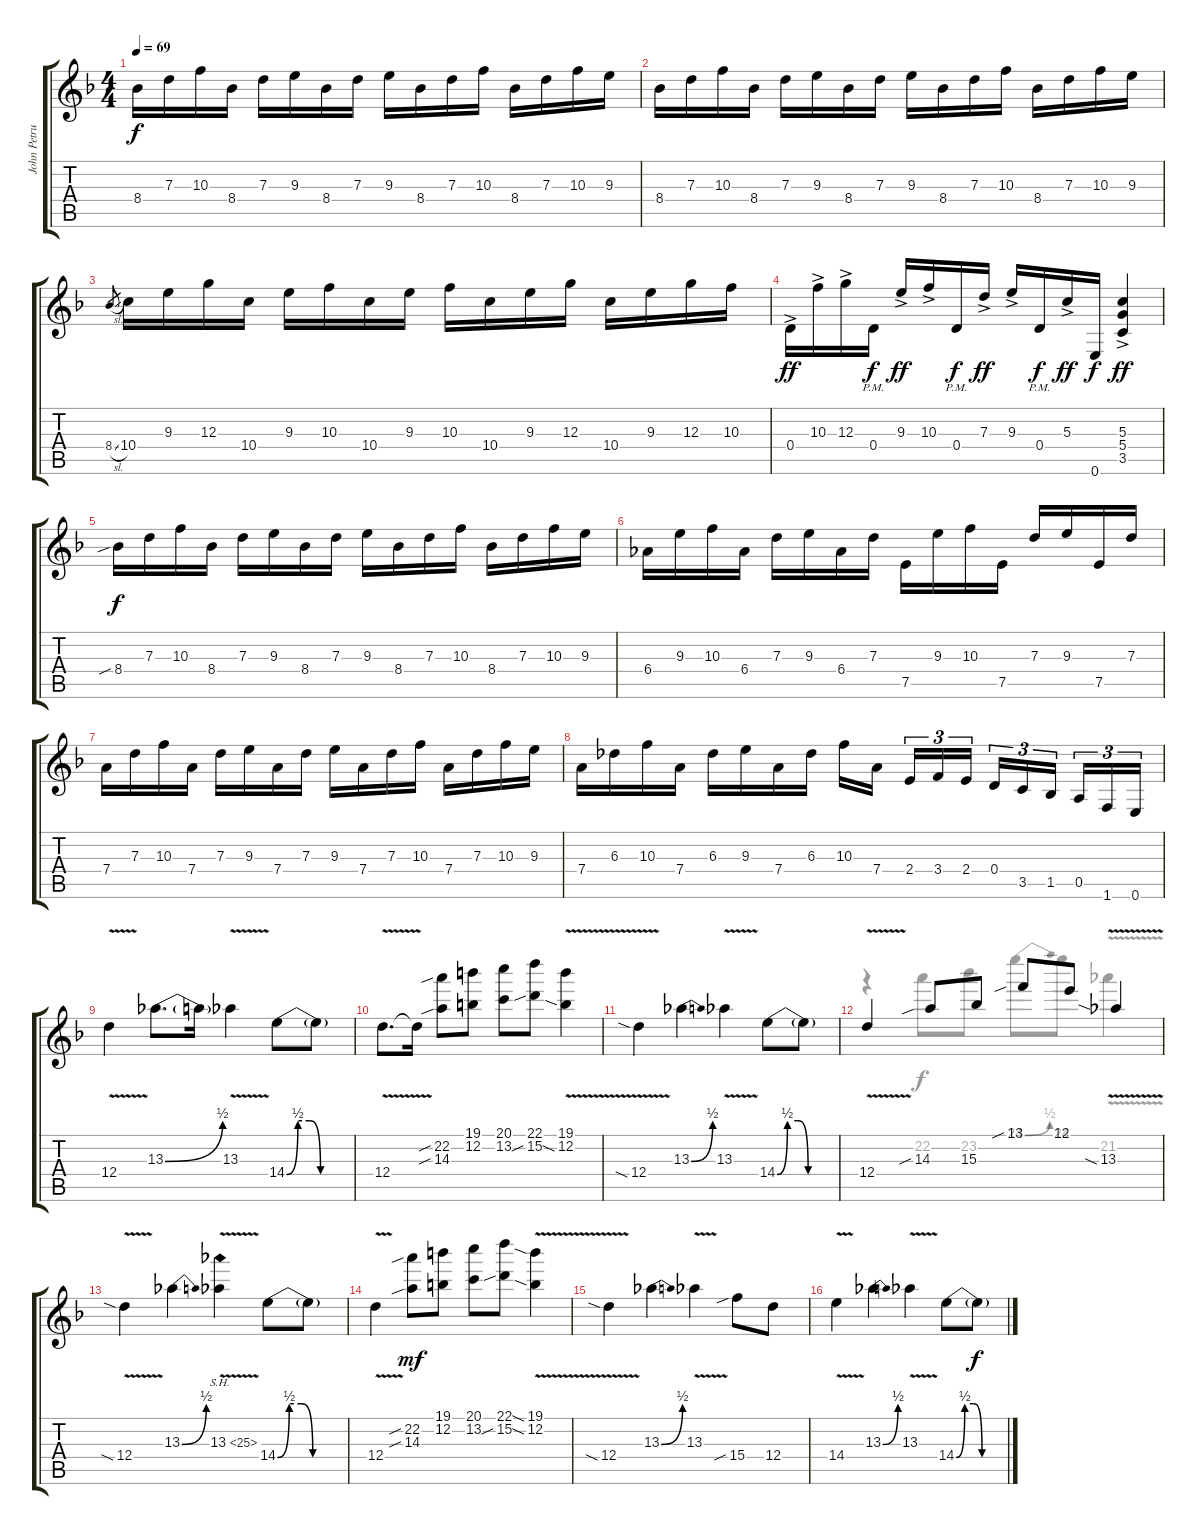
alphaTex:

\track ("John Petrucci - Guitar" "John Petru") {instrument distortionguitar}
\staff {score tabs}
\tuning (E4 B3 G3 D3 A2 E2) {hide}
\voice
\ts (4 4)
\tempo 69
\clef g2
\ks dminor
8.4.16{dy f} 7.3.16 10.3.16 8.4.16 7.3.16 9.3.16 8.4.16 7.3.16 9.3.16 8.4.16 7.3.16 10.3.16 8.4.16 7.3.16 10.3.16 9.3.16 |
8.4.16 7.3.16 10.3.16 8.4.16 7.3.16 9.3.16 8.4.16 7.3.16 9.3.16 8.4.16 7.3.16 10.3.16 8.4.16 7.3.16 10.3.16 9.3.16 |
8.4{sl}.8{gr} 10.4.16 9.3.16 12.3.16 10.4.16 9.3.16 10.3.16 10.4.16 9.3.16 10.3.16 10.4.16 9.3.16 12.3.16 10.4.16 9.3.16 12.3.16 10.3.16 |
0.4{ac}.16{dy ff} 10.3{ac}.16 12.3{ac}.16 0.4{pm}.16{dy f} 9.3{ac}.16{dy ff} 10.3{ac}.16 0.4{pm}.16{dy f} 7.3{ac}.16{dy ff} 9.3{ac}.16 0.4{pm}.16{dy f} 5.3{ac}.16{dy ff} 0.6.16{dy f} (5.3{ac} 5.4{ac} 3.5{ac}).4{dy ff} |
8.4{sib}.16{dy f} 7.3.16 10.3.16 8.4.16 7.3.16 9.3.16 8.4.16 7.3.16 9.3.16 8.4.16 7.3.16 10.3.16 8.4.16 7.3.16 10.3.16 9.3.16 |
6.4.16 9.3.16 10.3.16 6.4.16 7.3.16 9.3.16 6.4.16 7.3.16 7.5.16 9.3.16 10.3.16 7.5.16 7.3.16 9.3.16 7.5.16 7.3.16 |
7.4.16 7.3.16 10.3.16 7.4.16 7.3.16 9.3.16 7.4.16 7.3.16 9.3.16 7.4.16 7.3.16 10.3.16 7.4.16 7.3.16 10.3.16 9.3.16 |
7.4.16 6.3.16 10.3.16 7.4.16 6.3.16 9.3.16 7.4.16 6.3.16 10.3.16 7.4.16{beam splitsecondary} 2.4.16{tu (3 2)} 3.4.16{tu (3 2)} 2.4.16{tu (3 2)} 0.4.16{tu (3 2)} 3.5.16{tu (3 2)} 1.5.16{tu (3 2) beam splitsecondary} 0.5.16{tu (3 2)} 1.6.16{tu (3 2)} 0.6.16{tu (3 2)} |
12.4{v}.4 13.3{be (bend 0 0 60 2)}.8{d} 13.3{t}.16 13.3{v}.4 14.4{be (custom 0 0 10 2 20 2 30 0 60 0)}.8 14.4{t}.8 |
12.4{v}.8{d} 12.4{t}.16 (22.2{sib} 14.3{sib}).8 (19.1 12.2).8 (20.1 13.2).8 (22.1 15.2{sib}).8 (19.1{v} 12.2{v sia}).4 |
12.4{v sia}.4 13.3{be (bend 0 0 60 2)}.4 13.3{v}.4 14.4{be (custom 0 0 10 2 20 2 30 0 60 0)}.8 14.4{t}.8 |
12.4{v}.4 14.3{sib}.8 15.3.8 13.1{sib}.8 12.1.8 13.3{v sia}.4 |
12.4{v sia}.4 13.3{be (bend 0 0 60 2)}.4 13.3{sh 12 v}.4 14.4{be (custom 0 0 10 2 20 2 30 0 60 0)}.8 14.4{t}.8 |
12.4{v}.4 (22.2{sib} 14.3{sib}).8{dy mf} (19.1 12.2).8 (20.1 13.2).8 (22.1 15.2{sib}).8 (19.1{v sia} 12.2{v sia}).4 |
12.4{v sia}.4 13.3{be (bend 0 0 60 2)}.4 13.3{v}.4 15.4{sib}.8 12.4.8 |
14.4{v}.4 13.3{be (bend 0 0 60 2)}.4 13.3{v}.4 14.4{be (custom 0 0 10 2 20 2 30 0 60 0)}.8 14.4{t}.8{dy f}
\voice
\clef g2
\ottava regular
\simile none
\ks dminor
|
|
|
|
|
|
|
|
|
|
|
r.4 22.2.8 23.2.8 24.1{be (bend 0 0 60 2)}.8 24.1.8 21.2{v}.4 |
|
|
|
